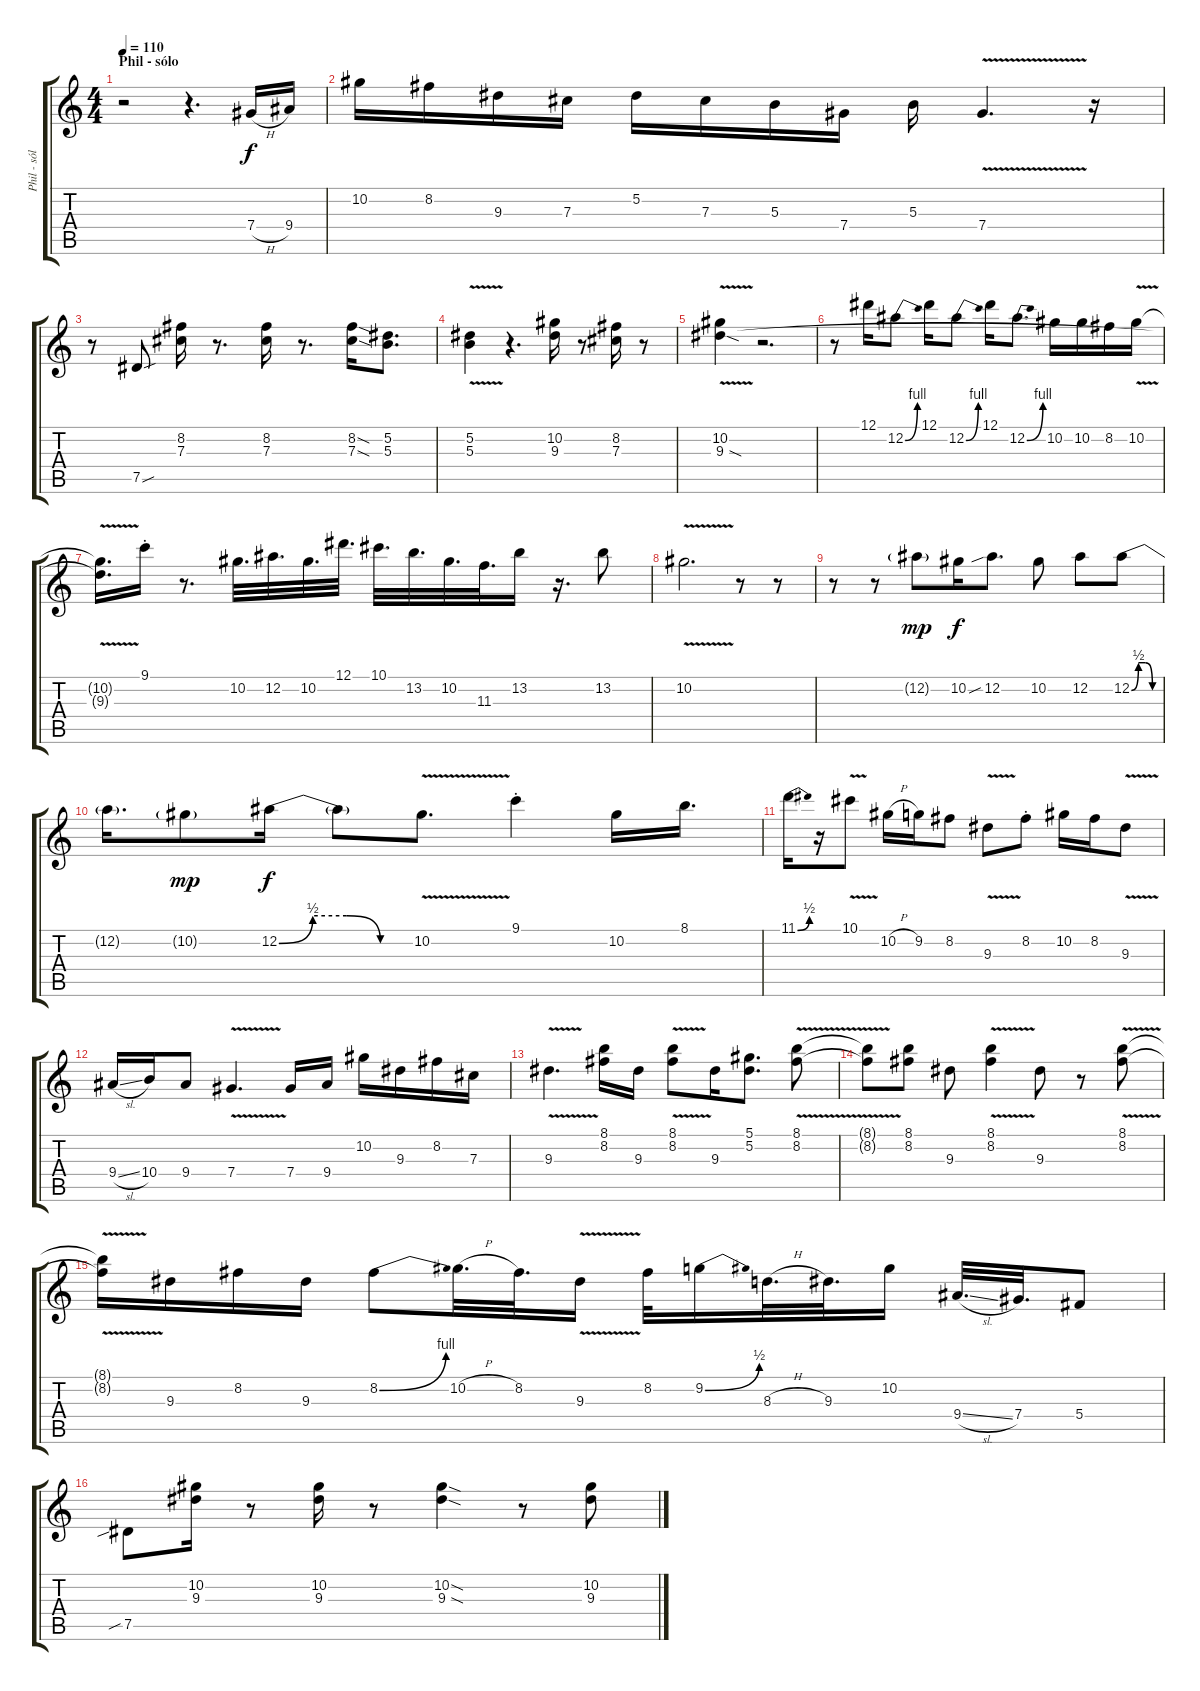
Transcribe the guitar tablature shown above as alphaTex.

\track ("Phil - sólo" "Phil - sól") {instrument acousticguitarsteel}
\staff {score tabs}
\tuning (Eb4 Bb3 Gb3 Db3 Ab2 Eb2) {hide}
\ts (4 4)
\section ("" "Phil - sólo")
\tempo 110
\clef g2
\ks c
r.2{dy f} r.4{d} 7.4{h}.16 9.4.16 |
10.2.16 8.2.16 9.3.16 7.3.16 5.2.16 7.3.16 5.3.16 7.4.16 5.3.16 7.4{v}.4{d} r.16 |
r.8 7.5{sou}.8 (8.2 7.3).16 r.8{d} (8.2 7.3).16 r.8{d} (8.2{sod} 7.3{sod}).16 (5.2 5.3).8{d} |
(5.2{v} 5.3{v}).4 r.4{d} (10.2 9.3).16 r.8 (8.2 7.3).16 r.8 |
(10.2{v} 9.3{sod}).4 r.2{d} |
r.8 12.1.16 12.2{be (bend 0 0 60 4)}.8 12.1.16 12.2{be (bend 0 0 60 4)}.8 12.1.16 12.2{be (bend 0 0 60 4)}.8{d} 10.2.16 10.2.16 8.2.16 10.2{v}.16 |
(10.2{t} 9.3{t}).16{d} 9.1{st}.16 r.8{d} 10.2.32{d} 12.2.32{d} 10.2.32{d} 12.1.32{d} 10.1.32{d} 13.2.32{d} 10.2.32{d} 11.3.32{d} 13.2.16 r.16{d} 13.2.8 |
10.2{v}.2{d} r.8 r.8 |
r.8 r.8 12.2{g}.8{dy mp} 10.2.16{dy f} 12.2{sib}.8{d} 10.2.8 12.2.8 12.2{be (custom 0 0 15 2 30 2 45 0 60 0)}.8 |
12.2{t}.16{d} 10.2{g}.8{dy mp} 12.2{be (custom 0 0 15 2 30 2 45 0 60 0)}.16{dy f} 12.2{t}.8 10.2{v}.8{d} 9.1{st}.4 10.2.16 8.1.16{d} |
11.1{be (bend 0 0 60 2)}.16 r.16 10.1{v}.8 10.2{h}.16 9.2.16 8.2.8 9.3{v}.8 8.2{st}.8 10.2.16 8.2.16 9.3{v}.8 |
9.4{sl}.16 10.4.16 9.4.8 7.4{v}.4{d} 7.4.16 9.4.16 10.2.16 9.3.16 8.2.16 7.3.16 |
9.3{v}.4{d} (8.1 8.2).16 9.3.16 (8.1 8.2{v}).8 9.3.16 (5.1 5.2).8{d} (8.1{v} 8.2{v}).8 |
(8.1{t} 8.2{t}).8 (8.1 8.2).8 9.3.8 (8.1{v} 8.2{v}).4 9.3.8 r.8 (8.1{v} 8.2{v}).8 |
(8.1{t} 8.2{t}).16 9.3.16 8.2.16 9.3.16 8.2{be (bend 0 0 60 4)}.8 10.2{h}.32{d} 8.2.32{d} 9.3{v}.16 8.2.32 9.2{be (bend 0 0 60 2)}.16 8.3{h}.32{d} 9.3.32{d} 10.2.16 9.4{sl}.32{d} 7.4.32{d} 5.4.8 |
7.5{sib}.8 (10.2 9.3).16 r.8 (10.2 9.3).16 r.8 (10.2{sod} 9.3{sod}).4 r.8 (10.2 9.3).8
